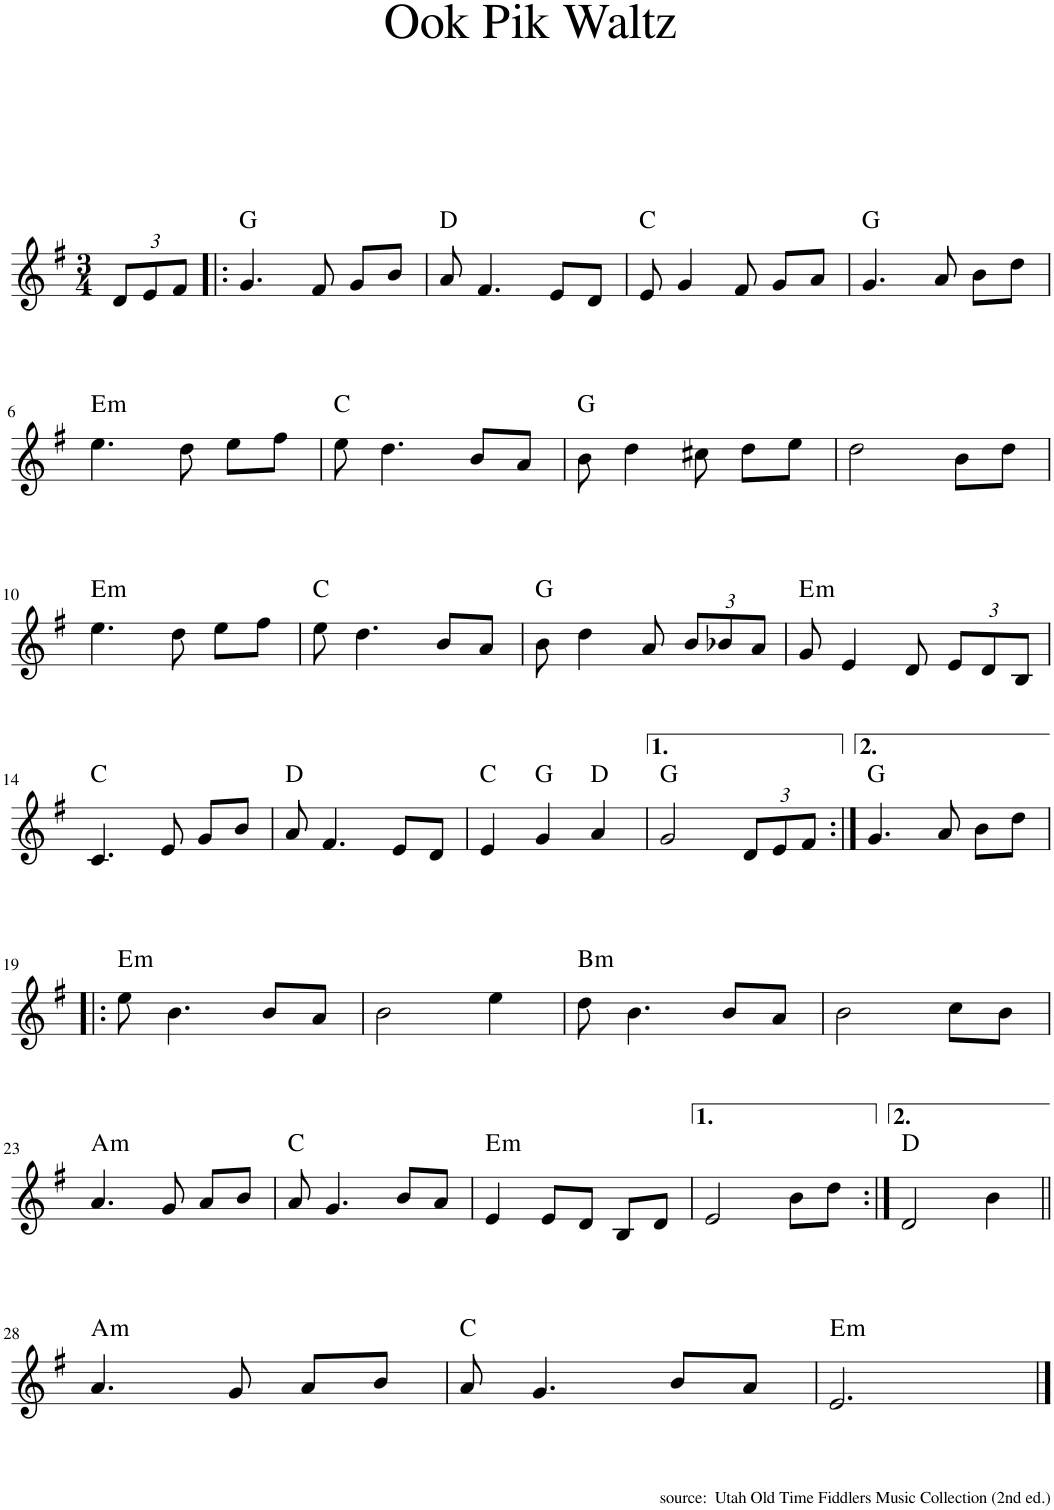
**kern	**harte
*part1	*part1
*staff1	*
*I"Piano	*
*I'Pno.	*
*clefG2	*
*k[f#]	*
*M3/4	*
*Xbrackettup	*
=1	=1
12d/L	.
12e/	.
12f#/J	.
=2!|:	=2!|:
4.g/	G:maj
8f#/	.
8g/L	.
8b/J	.
=3	=3
8a/	D:maj
4.f#/	.
8e/L	.
8d/J	.
=4	=4
8e/	C:maj
4g/	.
8f#/	.
8g/L	.
8a/J	.
=5	=5
4.g/	G:maj
8a/	.
8b\L	.
8dd\J	.
!!LO:LB:g=z
=6	=6
!	!LO:H:kt=m
4.ee\	E:min
8dd\	.
8ee\L	.
8ff#\J	.
=7	=7
8ee\	C:maj
4.dd\	.
8b/L	.
8a/J	.
=8	=8
8b\	G:maj
4dd\	.
8cc#X\	.
8dd\L	.
8ee\J	.
=9	=9
2dd\	.
8b\L	.
8dd\J	.
!!LO:LB:g=z
=10	=10
!	!LO:H:kt=m
4.ee\	E:min
8dd\	.
8ee\L	.
8ff#\J	.
=11	=11
8ee\	C:maj
4.dd\	.
8b/L	.
8a/J	.
=12	=12
8b\	G:maj
4dd\	.
8a/	.
12b/L	.
12b-X/	.
12a/J	.
=13	=13
!	!LO:H:kt=m
8g/	E:min
4e/	.
8d/	.
12e/L	.
12d/	.
12B/J	.
!!LO:LB:g=z
=14	=14
4.c/	C:maj
8e/	.
8g/L	.
8b/J	.
=15	=15
8a/	D:maj
4.f#/	.
8e/L	.
8d/J	.
=16	=16
4e/	C:maj
4g/	G:maj
4a/	D:maj
=17	=17
2g/	G:maj
12d/L	.
12e/	.
12f#/J	.
=18:|!	=18:|!
4.g/	G:maj
8a/	.
8b\L	.
8dd\J	.
!!LO:LB:g=z
=19!|:	=19!|:
!	!LO:H:kt=m
8ee\	E:min
4.b\	.
8b/L	.
8a/J	.
=20	=20
2b\	.
4ee\	.
=21	=21
!	!LO:H:kt=m
8dd\	B:min
4.b\	.
8b/L	.
8a/J	.
=22	=22
2b\	.
8cc\L	.
8b\J	.
!!LO:LB:g=z
=23	=23
!	!LO:H:kt=m
4.a/	A:min
8g/	.
8a/L	.
8b/J	.
=24	=24
8a/	C:maj
4.g/	.
8b/L	.
8a/J	.
=25	=25
!	!LO:H:kt=m
4e/	E:min
8e/L	.
8d/J	.
8B/L	.
8d/J	.
=26	=26
2e/	.
8b\L	.
8dd\J	.
=27:|!	=27:|!
2d/	D:maj
4b\	.
!!LO:LB:g=z
=28||	=28||
!	!LO:H:kt=m
4.a/	A:min
8g/	.
8a/L	.
8b/J	.
=29	=29
8a/	C:maj
4.g/	.
8b/L	.
8a/J	.
=30	=30
!	!LO:H:kt=m
2.e/	E:min
==	==
*-	*-
